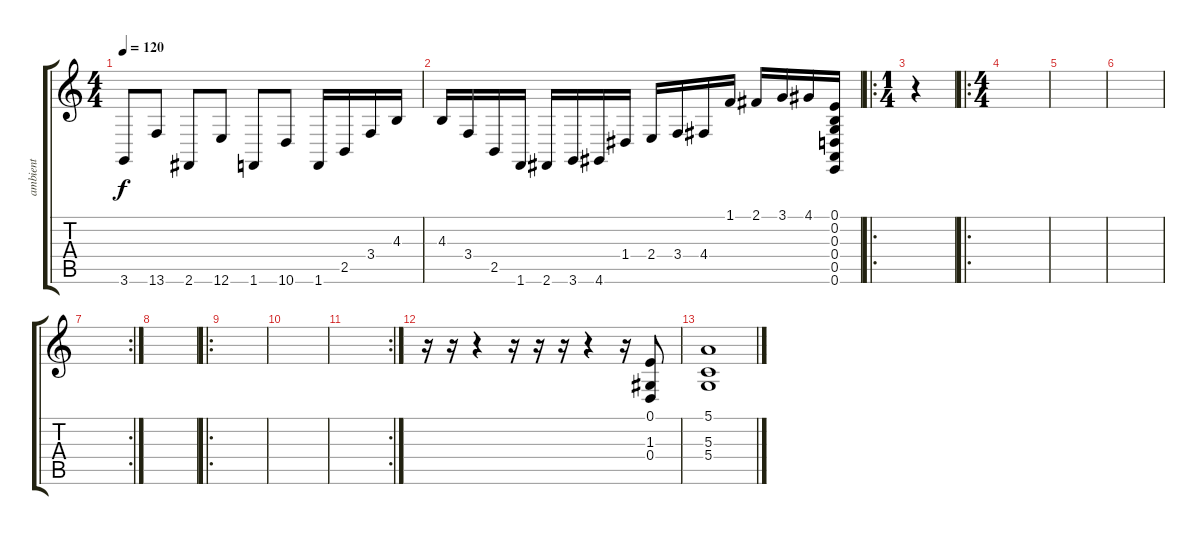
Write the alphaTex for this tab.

\track ("ambient" "ambient") {instrument stringensemble2}
\staff {score tabs}
\tuning (E4 B3 G3 D3 A2 E2) {hide}
\ts (4 4)
\tempo 120
\clef g2
\ks c
3.6.8{dy f} 13.6.8 2.6.8 12.6.8 1.6.8 10.6.8 1.6.16 2.5.16 3.4.16 4.3.16 |
4.3.16 3.4.16 2.5.16 1.6.16 2.6.16 3.6.16 4.6.16 1.4.16 2.4.16 3.4.16 4.4.16 1.1.16 2.1.16 3.1.16 4.1.16 (0.1 0.2 0.3 0.4 0.5 0.6).16 |
\ro
\ts (1 4)
r.4 |
\ro
\ts (4 4)
|
|
|
\rc 2
|
|
\ro
|
|
\rc 2
|
r.16 r.16 r.4 r.16 r.16 r.16 r.4 r.16 (0.1 1.3 0.4).8{volume 12 instrument harpsichord} |
(5.1 5.3 5.4).1
